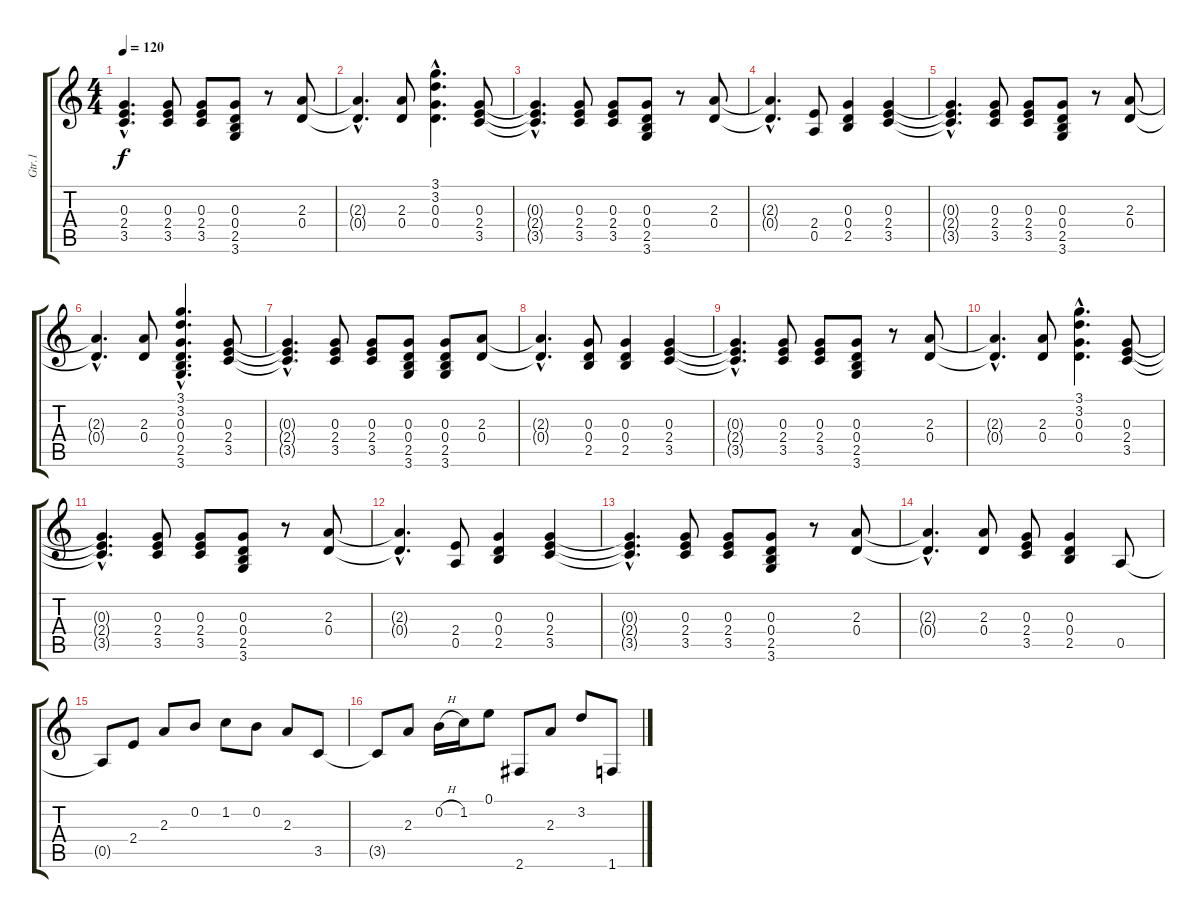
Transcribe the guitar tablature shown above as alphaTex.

\track ("Gtr.1" "Gtr.1") {instrument distortionguitar}
\staff {score tabs}
\tuning (E4 B3 G3 D3 A2 E2) {hide}
\ts (4 4)
\tempo 120
\clef g2
\ks c
(0.3{hac t} 2.4{hac t} 3.5{hac t}).4{d dy f} (0.3 2.4 3.5).8 (0.3 2.4 3.5).8 (0.3 0.4 2.5 3.6).8 r.8 (2.3 0.4).8 |
(2.3{hac t} 0.4{hac t}).4{d} (2.3 0.4).8 (3.1{hac} 3.2{hac} 0.3{hac} 0.4{hac}).4{d} (0.3 2.4 3.5).8 |
(0.3{hac t} 2.4{hac t} 3.5{hac t}).4{d} (0.3 2.4 3.5).8 (0.3 2.4 3.5).8 (0.3 0.4 2.5 3.6).8 r.8 (2.3 0.4).8 |
(2.3{hac t} 0.4{hac t}).4{d} (2.4 0.5).8 (0.3 0.4 2.5).4 (0.3 2.4 3.5).4 |
(0.3{hac t} 2.4{hac t} 3.5{hac t}).4{d} (0.3 2.4 3.5).8 (0.3 2.4 3.5).8 (0.3 0.4 2.5 3.6).8 r.8 (2.3 0.4).8 |
(2.3{hac t} 0.4{hac t}).4{d} (2.3 0.4).8 (3.1{hac} 3.2{hac} 0.3{hac} 0.4{hac} 2.5{hac} 3.6{hac}).4{d} (0.3 2.4 3.5).8 |
(0.3{hac t} 2.4{hac t} 3.5{hac t}).4{d} (0.3 2.4 3.5).8 (0.3 2.4 3.5).8 (0.3 0.4 2.5 3.6).8 (0.3 0.4 2.5 3.6).8 (2.3 0.4).8 |
(2.3{hac t} 0.4{hac t}).4{d} (0.3 0.4 2.5).8 (0.3 0.4 2.5).4 (0.3 2.4 3.5).4 |
(0.3{hac t} 2.4{hac t} 3.5{hac t}).4{d} (0.3 2.4 3.5).8 (0.3 2.4 3.5).8 (0.3 0.4 2.5 3.6).8 r.8 (2.3 0.4).8 |
(2.3{hac t} 0.4{hac t}).4{d} (2.3 0.4).8 (3.1{hac} 3.2{hac} 0.3{hac} 0.4{hac}).4{d} (0.3 2.4 3.5).8 |
(0.3{hac t} 2.4{hac t} 3.5{hac t}).4{d} (0.3 2.4 3.5).8 (0.3 2.4 3.5).8 (0.3 0.4 2.5 3.6).8 r.8 (2.3 0.4).8 |
(2.3{hac t} 0.4{hac t}).4{d} (2.4 0.5).8 (0.3 0.4 2.5).4 (0.3 2.4 3.5).4 |
(0.3{hac t} 2.4{hac t} 3.5{hac t}).4{d} (0.3 2.4 3.5).8 (0.3 2.4 3.5).8 (0.3 0.4 2.5 3.6).8 r.8 (2.3 0.4).8 |
(2.3{hac t} 0.4{hac t}).4{d} (2.3 0.4).8 (0.3 2.4 3.5).8 (0.3 0.4 2.5).4 0.5.8 |
0.5{t}.8 2.4.8 2.3.8 0.2.8 1.2.8 0.2.8 2.3.8 3.5.8 |
3.5{t}.8 2.3.8 0.2{h}.16 1.2.16 0.1.8 2.6.8 2.3.8 3.2.8 1.6.8
